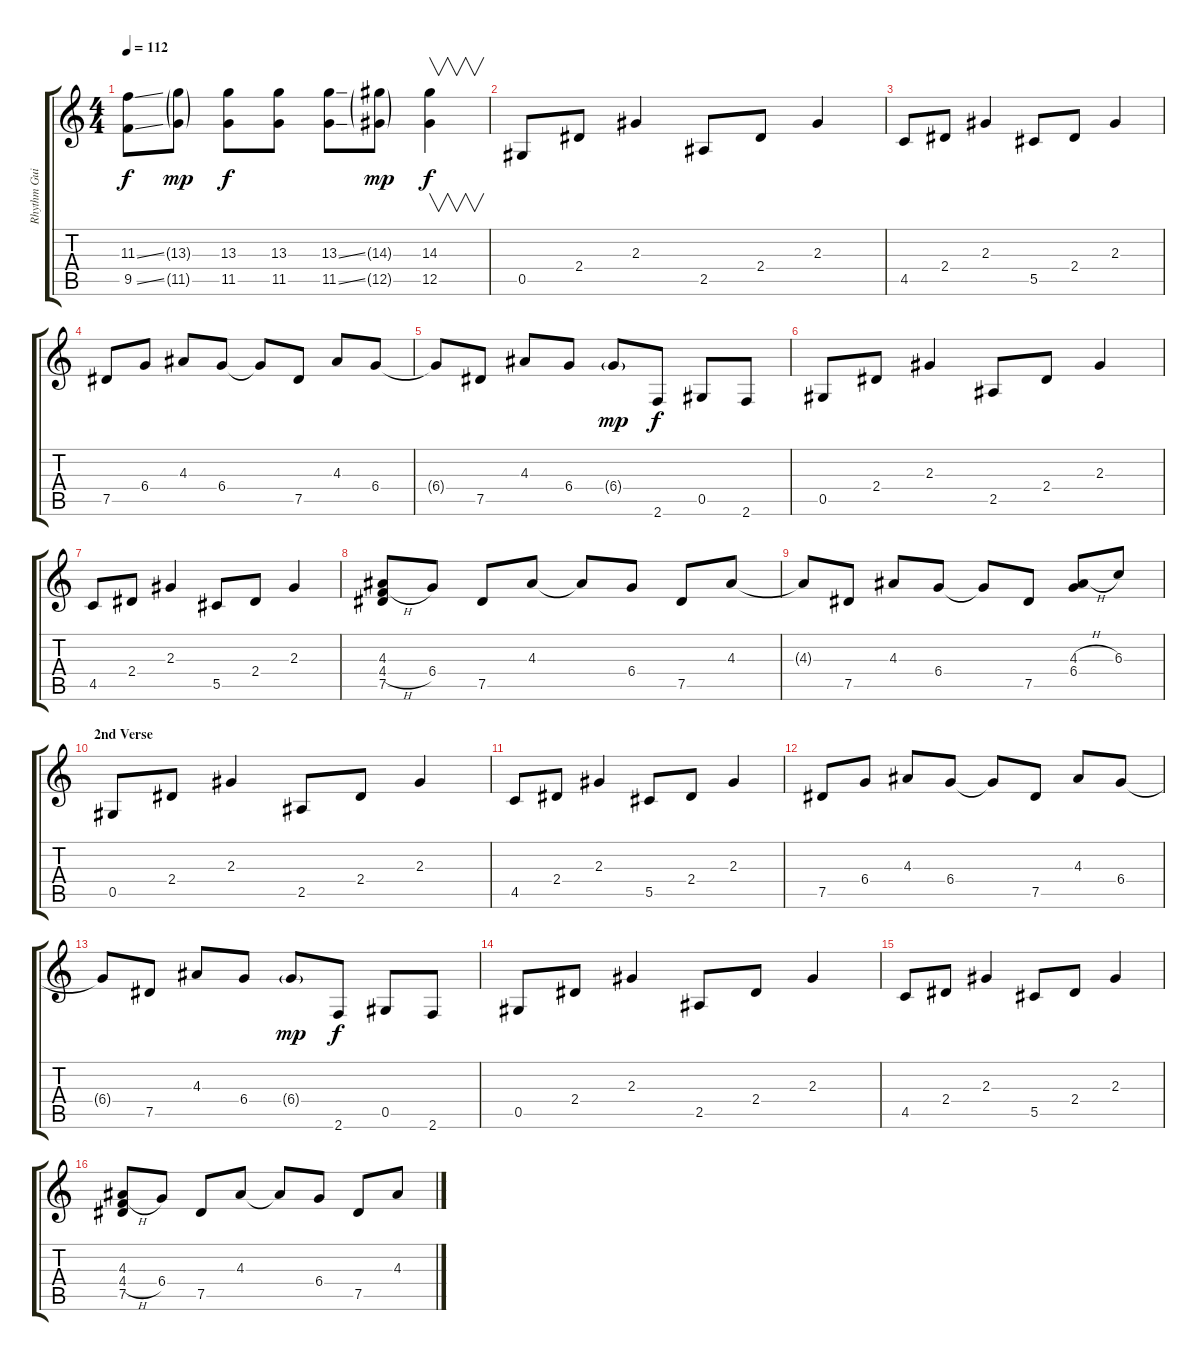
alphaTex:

\track ("Rhythm Guitars" "Rhythm Gui") {instrument distortionguitar}
\staff {score tabs}
\tuning (Eb4 Bb3 Gb3 Db3 Ab2 Eb2) {hide}
\ts (4 4)
\tempo 112
\clef g2
\ks c
(11.3{ss} 9.5{ss}).8{dy f} (13.3{g} 11.5{g}).8{dy mp} (13.3 11.5).8{dy f} (13.3 11.5).8 (13.3{ss} 11.5{ss}).8 (14.3{g} 12.5{g}).8{dy mp} (14.3 12.5).4{v dy f} |
0.5.8{instrument acousticguitarsteel} 2.4.8 2.3.4 2.5.8 2.4.8 2.3.4 |
4.5.8 2.4.8 2.3.4 5.5.8 2.4.8 2.3.4 |
7.5.8 6.4.8 4.3.8 6.4.8 6.4{t}.8 7.5.8 4.3.8 6.4.8 |
6.4{t}.8 7.5.8 4.3.8 6.4.8 6.4{g}.8{dy mp} 2.6.8{dy f} 0.5.8 2.6.8 |
0.5.8 2.4.8 2.3.4 2.5.8 2.4.8 2.3.4 |
4.5.8 2.4.8 2.3.4 5.5.8 2.4.8 2.3.4 |
(4.3 4.4{h} 7.5).8 6.4.8 7.5.8 4.3.8 4.3{t}.8 6.4.8 7.5.8 4.3.8 |
4.3{t}.8 7.5.8 4.3.8 6.4.8 6.4{t}.8 7.5.8 (4.3{h} 6.4).8 6.3.8 |
\section ("" "2nd Verse")
0.5.8 2.4.8 2.3.4 2.5.8 2.4.8 2.3.4 |
4.5.8 2.4.8 2.3.4 5.5.8 2.4.8 2.3.4 |
7.5.8 6.4.8 4.3.8 6.4.8 6.4{t}.8 7.5.8 4.3.8 6.4.8 |
6.4{t}.8 7.5.8 4.3.8 6.4.8 6.4{g}.8{dy mp} 2.6.8{dy f} 0.5.8 2.6.8 |
0.5.8 2.4.8 2.3.4 2.5.8 2.4.8 2.3.4 |
4.5.8 2.4.8 2.3.4 5.5.8 2.4.8 2.3.4 |
(4.3 4.4{h} 7.5).8 6.4.8 7.5.8 4.3.8 4.3{t}.8 6.4.8 7.5.8 4.3.8
